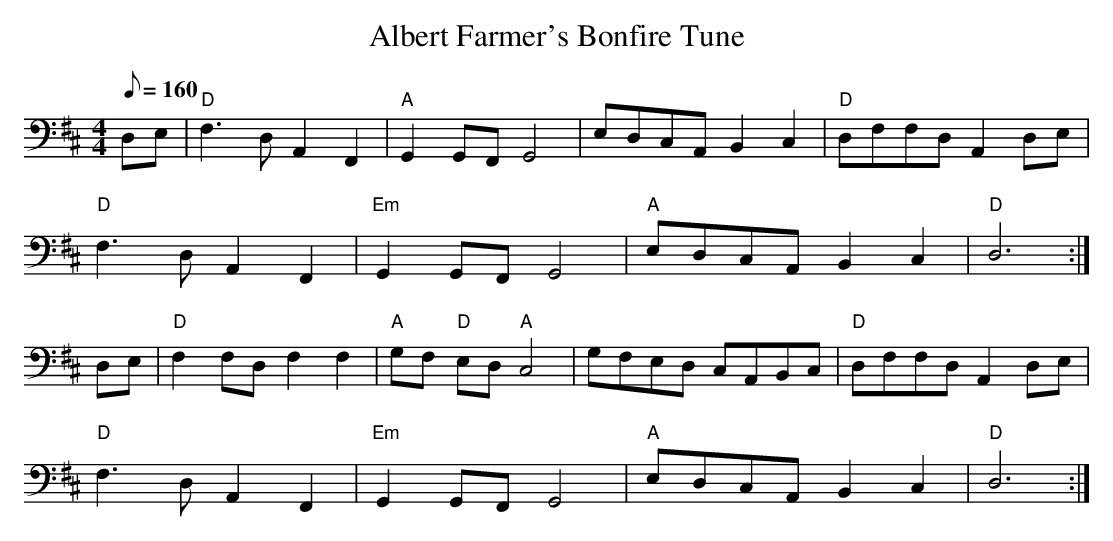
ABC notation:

X:1
T: Albert Farmer's Bonfire Tune
M: 4/4
L: 1/8
K: D clef=bass middle=d
Q: 160
de | \
"D" f3d  A2F2 | "A" G2GF G4  | edcA B2c2 | "D" dffd A2de |
"D" f3d  A2F2 | "Em" G2GF G4  | "A" edcA B2c2 | "D" d6  :|
de | \
"D" f2fd f2f2 | "A" gf "D" ed "A" c4 | gfed cABc | "D" dffd A2de |
"D" f3d  A2F2 | "Em" G2GF G4  | "A" edcA B2c2 | "D" d6  :|
